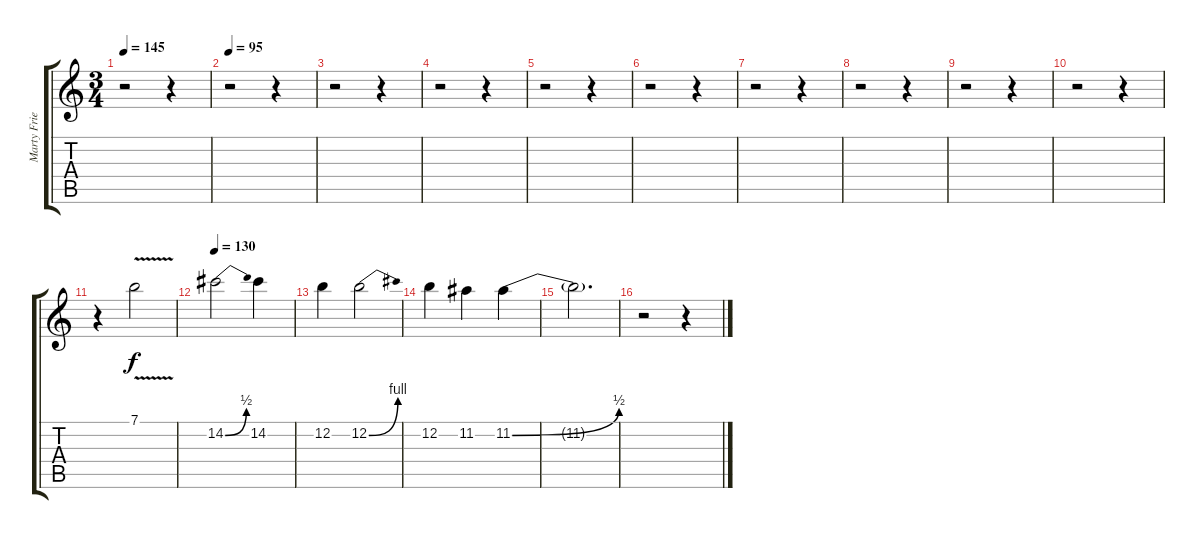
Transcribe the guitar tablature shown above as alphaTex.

\track ("Marty Friedman" "Marty Frie") {instrument overdrivenguitar}
\staff {score tabs}
\tuning (E4 B3 G3 D3 A2 E2) {hide}
\ts (3 4)
\tempo 145
\clef g2
\ks c
r.2{dy f} r.4 |
\tempo 95
r.2 r.4 |
r.2 r.4 |
r.2 r.4 |
r.2 r.4 |
r.2 r.4 |
r.2 r.4 |
r.2 r.4 |
r.2 r.4 |
r.2 r.4 |
r.4 7.1{v}.2 |
\tempo 130
14.2{be (bend 0 0 60 2)}.2 14.2.4 |
12.2.4 12.2{be (bend 0 0 60 4)}.2 |
12.2.4 11.2.4 11.2{be (bend 0 0 60 2)}.4 |
11.2{t}.2{d} |
r.2 r.4
